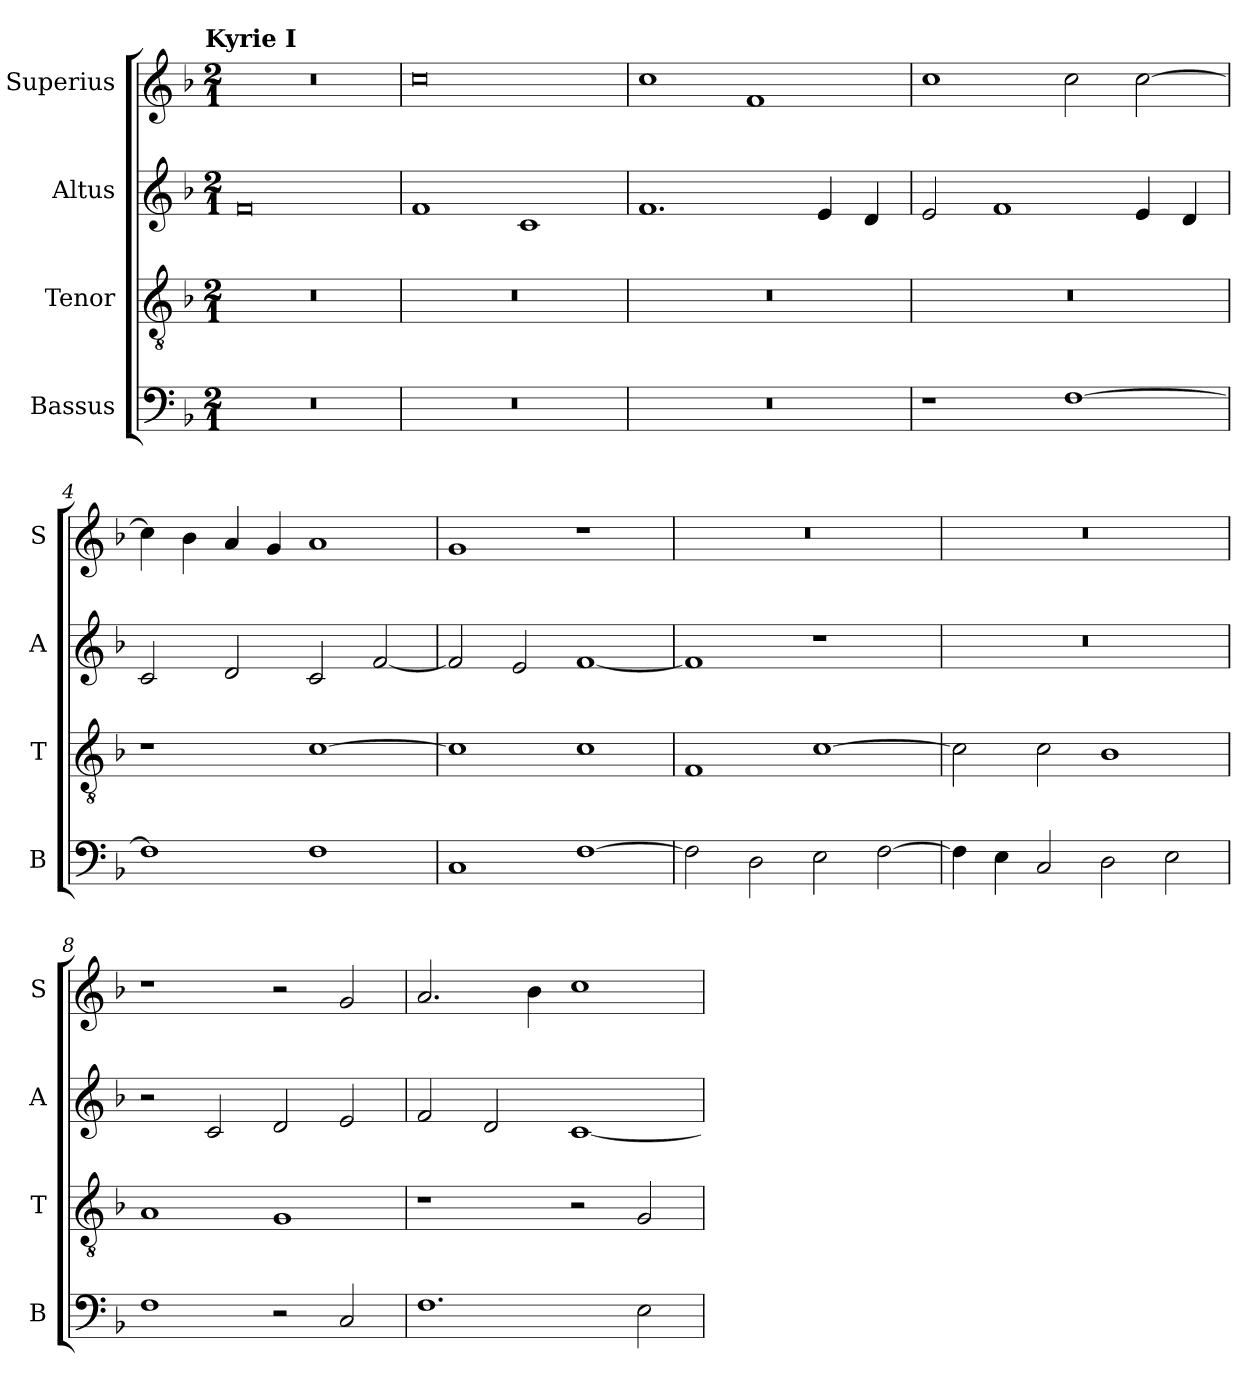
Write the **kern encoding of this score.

**kern	**kern	**kern	**kern
*part4	*part3	*part2	*part1
*staff4	*staff3	*staff2	*staff1
*I"Bassus	*I"Tenor	*I"Altus	*I"Superius
*I'B	*I'T	*I'A	*I'S
*clefF4	*clefGv2	*clefG2	*clefG2
*k[b-]	*k[b-]	*k[b-]	*k[b-]
*F:	*F:	*F:	*F:
!!LO:TX:omd:t=Kyrie I
*M2/1	*M2/1	*M2/1	*M2/1
=	=	=	=
0r	0r	0f	0r
=1	=1	=1	=1
0r	0r	1f	0cc
.	.	1c	.
=2	=2	=2	=2
0r	0r	1.f	1cc
.	.	.	1f
.	.	4e	.
.	.	4d	.
=3	=3	=3	=3
1r	0r	2e	1cc
.	.	1f	.
[1F	.	.	2cc
.	.	4e	[2cc
.	.	4d	.
=4	=4	=4	=4
1F]	1r	2c	4cc]
.	.	.	4b-
.	.	2d	4a
.	.	.	4g
1F	[1c	2c	1a
.	.	[2f	.
=5	=5	=5	=5
1C	1c]	2f]	1g
.	.	2e	.
[1F	1c	[1f	1r
=6	=6	=6	=6
2F]	1F	1f]	0r
2D	.	.	.
2E	[1c	1r	.
[2F	.	.	.
=7	=7	=7	=7
4F]	2c]	0r	0r
4E	.	.	.
2C	2c	.	.
2D	1B-	.	.
2E	.	.	.
=8	=8	=8	=8
1F	1A	2r	1r
.	.	2c	.
2r	1G	2d	2r
2C	.	2e	2g
=9	=9	=9	=9
1.F	1r	2f	2.a
.	.	2d	.
.	.	.	4b-
.	2r	[1c	1cc
2E	2G	.	.
=	=	=	=
*-	*-	*-	*-
